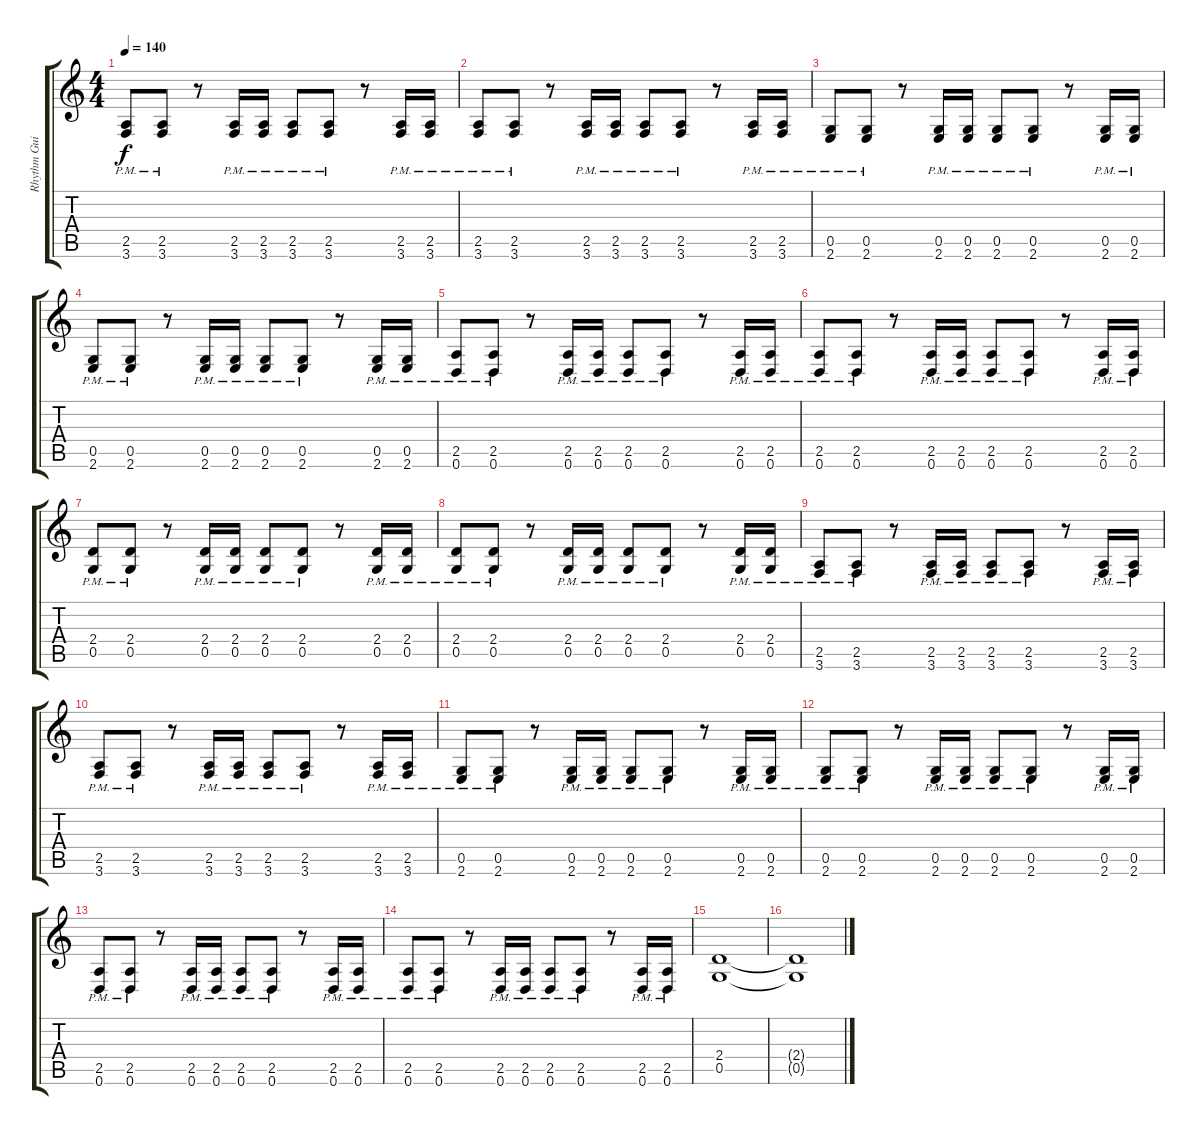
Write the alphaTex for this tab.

\track ("Rhythm Guitar" "Rhythm Gui") {instrument overdrivenguitar}
\staff {score tabs}
\tuning (D4 A3 F3 C3 G2 D2) {hide}
\ts (4 4)
\tempo 140
\clef g2
\ks c
(2.5{pm} 3.6).8{dy f} (2.5{pm} 3.6).8 r.8 (2.5{pm} 3.6).16 (2.5{pm} 3.6).16 (2.5{pm} 3.6).8 (2.5{pm} 3.6).8 r.8 (2.5{pm} 3.6).16 (2.5{pm} 3.6).16 |
(2.5{pm} 3.6).8 (2.5{pm} 3.6).8 r.8 (2.5{pm} 3.6).16 (2.5{pm} 3.6).16 (2.5{pm} 3.6).8 (2.5{pm} 3.6).8 r.8 (2.5{pm} 3.6).16 (2.5{pm} 3.6).16 |
(0.5{pm} 2.6).8 (0.5{pm} 2.6).8 r.8 (0.5{pm} 2.6).16 (0.5{pm} 2.6).16 (0.5{pm} 2.6).8 (0.5{pm} 2.6).8 r.8 (0.5{pm} 2.6).16 (0.5{pm} 2.6).16 |
(0.5{pm} 2.6).8 (0.5{pm} 2.6).8 r.8 (0.5{pm} 2.6).16 (0.5{pm} 2.6).16 (0.5{pm} 2.6).8 (0.5{pm} 2.6).8 r.8 (0.5{pm} 2.6).16 (0.5{pm} 2.6).16 |
(2.5{pm} 0.6).8 (2.5{pm} 0.6).8 r.8 (2.5{pm} 0.6).16 (2.5{pm} 0.6).16 (2.5{pm} 0.6).8 (2.5{pm} 0.6).8 r.8 (2.5{pm} 0.6).16 (2.5{pm} 0.6).16 |
(2.5{pm} 0.6).8 (2.5{pm} 0.6).8 r.8 (2.5{pm} 0.6).16 (2.5{pm} 0.6).16 (2.5{pm} 0.6).8 (2.5{pm} 0.6).8 r.8 (2.5{pm} 0.6).16 (2.5{pm} 0.6).16 |
(2.4{pm} 0.5{pm}).8 (2.4{pm} 0.5{pm}).8 r.8 (2.4{pm} 0.5{pm}).16 (2.4{pm} 0.5{pm}).16 (2.4{pm} 0.5{pm}).8 (2.4{pm} 0.5{pm}).8 r.8 (2.4{pm} 0.5{pm}).16 (2.4{pm} 0.5{pm}).16 |
(2.4{pm} 0.5{pm}).8 (2.4{pm} 0.5{pm}).8 r.8 (2.4{pm} 0.5{pm}).16 (2.4{pm} 0.5{pm}).16 (2.4{pm} 0.5{pm}).8 (2.4{pm} 0.5{pm}).8 r.8 (2.4{pm} 0.5{pm}).16 (2.4{pm} 0.5{pm}).16 |
(2.5{pm} 3.6).8 (2.5{pm} 3.6).8 r.8 (2.5{pm} 3.6).16 (2.5{pm} 3.6).16 (2.5{pm} 3.6).8 (2.5{pm} 3.6).8 r.8 (2.5{pm} 3.6).16 (2.5{pm} 3.6).16 |
(2.5{pm} 3.6).8 (2.5{pm} 3.6).8 r.8 (2.5{pm} 3.6).16 (2.5{pm} 3.6).16 (2.5{pm} 3.6).8 (2.5{pm} 3.6).8 r.8 (2.5{pm} 3.6).16 (2.5{pm} 3.6).16 |
(0.5{pm} 2.6).8 (0.5{pm} 2.6).8 r.8 (0.5{pm} 2.6).16 (0.5{pm} 2.6).16 (0.5{pm} 2.6).8 (0.5{pm} 2.6).8 r.8 (0.5{pm} 2.6).16 (0.5{pm} 2.6).16 |
(0.5{pm} 2.6).8 (0.5{pm} 2.6).8 r.8 (0.5{pm} 2.6).16 (0.5{pm} 2.6).16 (0.5{pm} 2.6).8 (0.5{pm} 2.6).8 r.8 (0.5{pm} 2.6).16 (0.5{pm} 2.6).16 |
(2.5{pm} 0.6).8 (2.5{pm} 0.6).8 r.8 (2.5{pm} 0.6).16 (2.5{pm} 0.6).16 (2.5{pm} 0.6).8 (2.5{pm} 0.6).8 r.8 (2.5{pm} 0.6).16 (2.5{pm} 0.6).16 |
(2.5{pm} 0.6).8 (2.5{pm} 0.6).8 r.8 (2.5{pm} 0.6).16 (2.5{pm} 0.6).16 (2.5{pm} 0.6).8 (2.5{pm} 0.6).8 r.8 (2.5{pm} 0.6).16 (2.5{pm} 0.6).16 |
(2.4 0.5).1 |
(2.4{t} 0.5{t}).1
